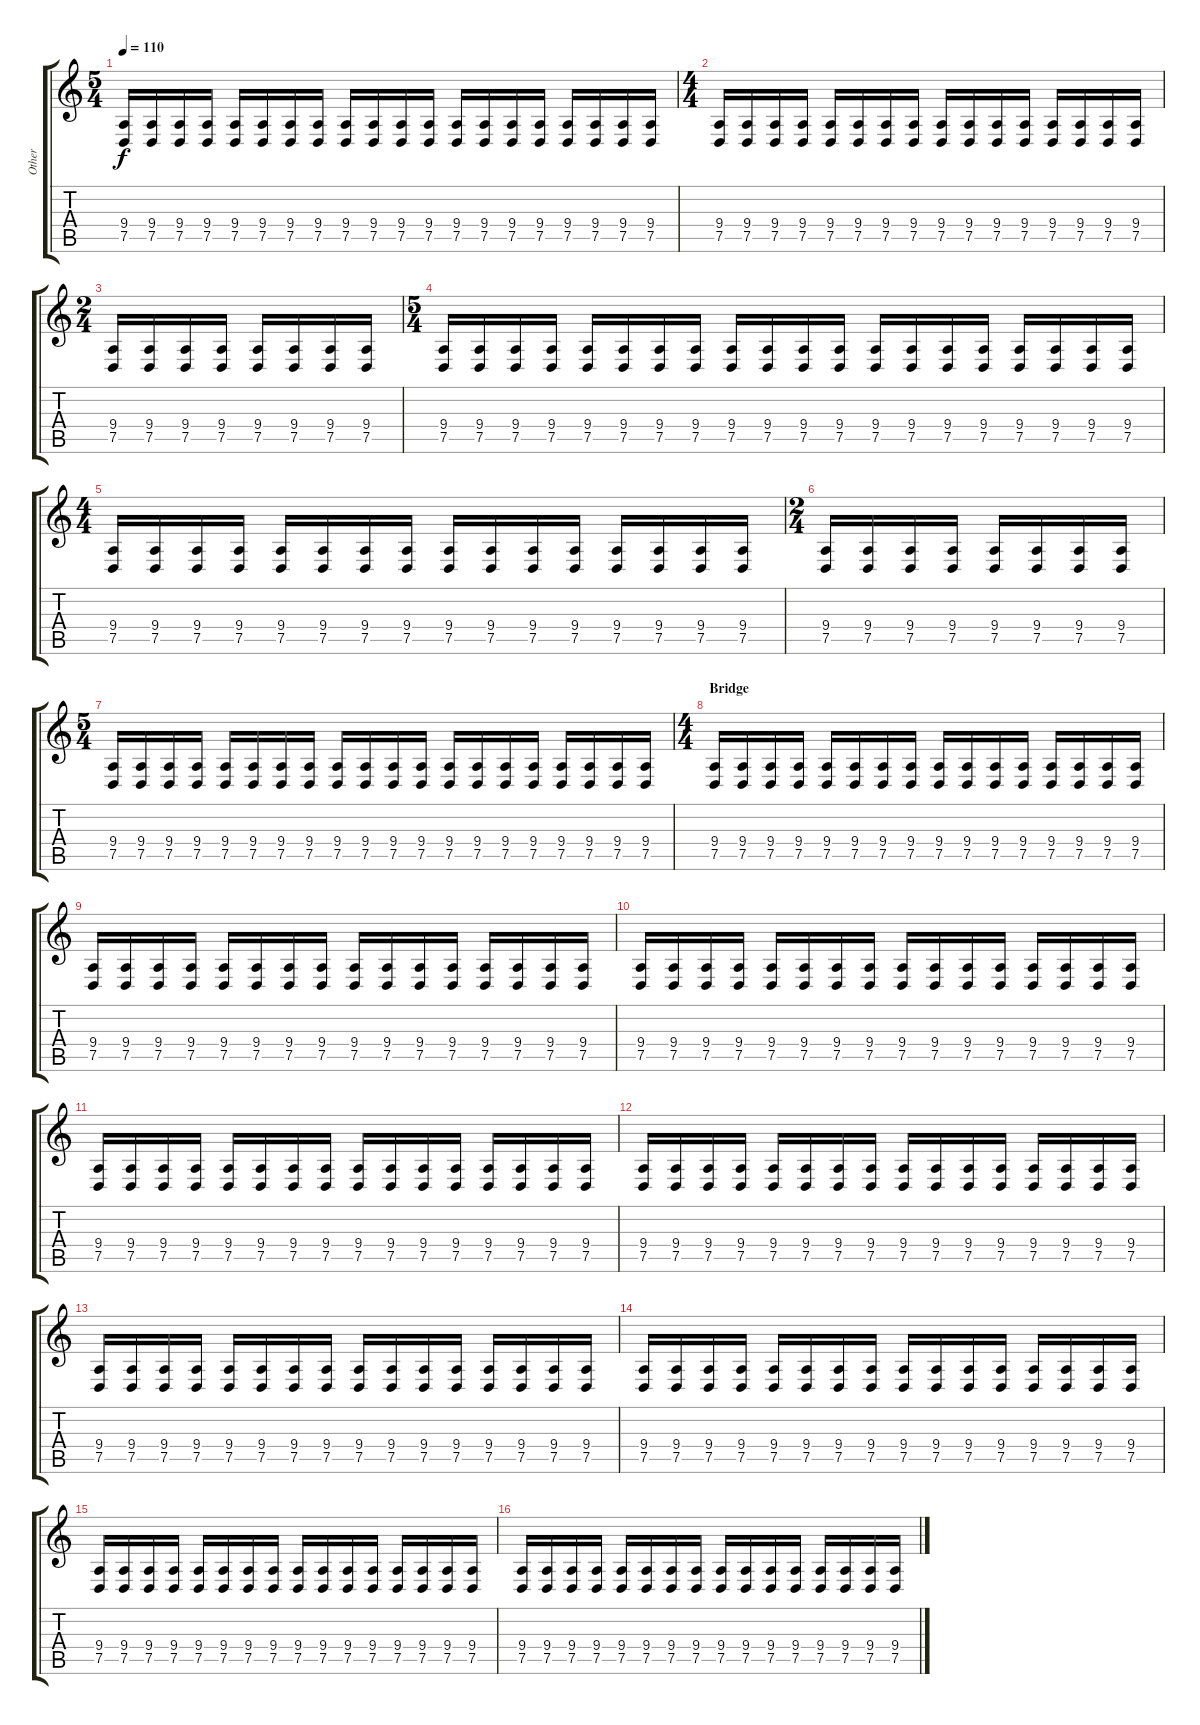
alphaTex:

\track ("Other" "Other") {instrument electricpiano2}
\staff {score tabs}
\tuning (D4 A3 F3 C3 G2 C2) {hide}
\ts (5 4)
\tempo 110
\clef g2
\ks c
(9.4 7.5).16{dy f} (9.4 7.5).16 (9.4 7.5).16 (9.4 7.5).16 (9.4 7.5).16 (9.4 7.5).16 (9.4 7.5).16 (9.4 7.5).16 (9.4 7.5).16 (9.4 7.5).16 (9.4 7.5).16 (9.4 7.5).16 (9.4 7.5).16 (9.4 7.5).16 (9.4 7.5).16 (9.4 7.5).16 (9.4 7.5).16 (9.4 7.5).16 (9.4 7.5).16 (9.4 7.5).16 |
\ts (4 4)
(9.4 7.5).16 (9.4 7.5).16 (9.4 7.5).16 (9.4 7.5).16 (9.4 7.5).16 (9.4 7.5).16 (9.4 7.5).16 (9.4 7.5).16 (9.4 7.5).16 (9.4 7.5).16 (9.4 7.5).16 (9.4 7.5).16 (9.4 7.5).16 (9.4 7.5).16 (9.4 7.5).16 (9.4 7.5).16 |
\ts (2 4)
(9.4 7.5).16 (9.4 7.5).16 (9.4 7.5).16 (9.4 7.5).16 (9.4 7.5).16 (9.4 7.5).16 (9.4 7.5).16 (9.4 7.5).16 |
\ts (5 4)
(9.4 7.5).16 (9.4 7.5).16 (9.4 7.5).16 (9.4 7.5).16 (9.4 7.5).16 (9.4 7.5).16 (9.4 7.5).16 (9.4 7.5).16 (9.4 7.5).16 (9.4 7.5).16 (9.4 7.5).16 (9.4 7.5).16 (9.4 7.5).16 (9.4 7.5).16 (9.4 7.5).16 (9.4 7.5).16 (9.4 7.5).16 (9.4 7.5).16 (9.4 7.5).16 (9.4 7.5).16 |
\ts (4 4)
(9.4 7.5).16 (9.4 7.5).16 (9.4 7.5).16 (9.4 7.5).16 (9.4 7.5).16 (9.4 7.5).16 (9.4 7.5).16 (9.4 7.5).16 (9.4 7.5).16 (9.4 7.5).16 (9.4 7.5).16 (9.4 7.5).16 (9.4 7.5).16 (9.4 7.5).16 (9.4 7.5).16 (9.4 7.5).16 |
\ts (2 4)
(9.4 7.5).16 (9.4 7.5).16 (9.4 7.5).16 (9.4 7.5).16 (9.4 7.5).16 (9.4 7.5).16 (9.4 7.5).16 (9.4 7.5).16 |
\ts (5 4)
(9.4 7.5).16 (9.4 7.5).16 (9.4 7.5).16 (9.4 7.5).16 (9.4 7.5).16 (9.4 7.5).16 (9.4 7.5).16 (9.4 7.5).16 (9.4 7.5).16 (9.4 7.5).16 (9.4 7.5).16 (9.4 7.5).16 (9.4 7.5).16 (9.4 7.5).16 (9.4 7.5).16 (9.4 7.5).16 (9.4 7.5).16 (9.4 7.5).16 (9.4 7.5).16 (9.4 7.5).16 |
\ts (4 4)
\section ("" "Bridge")
(9.4 7.5).16 (9.4 7.5).16 (9.4 7.5).16 (9.4 7.5).16 (9.4 7.5).16 (9.4 7.5).16 (9.4 7.5).16 (9.4 7.5).16 (9.4 7.5).16 (9.4 7.5).16 (9.4 7.5).16 (9.4 7.5).16 (9.4 7.5).16 (9.4 7.5).16 (9.4 7.5).16 (9.4 7.5).16 |
(9.4 7.5).16 (9.4 7.5).16 (9.4 7.5).16 (9.4 7.5).16 (9.4 7.5).16 (9.4 7.5).16 (9.4 7.5).16 (9.4 7.5).16 (9.4 7.5).16 (9.4 7.5).16 (9.4 7.5).16 (9.4 7.5).16 (9.4 7.5).16 (9.4 7.5).16 (9.4 7.5).16 (9.4 7.5).16 |
(9.4 7.5).16 (9.4 7.5).16 (9.4 7.5).16 (9.4 7.5).16 (9.4 7.5).16 (9.4 7.5).16 (9.4 7.5).16 (9.4 7.5).16 (9.4 7.5).16 (9.4 7.5).16 (9.4 7.5).16 (9.4 7.5).16 (9.4 7.5).16 (9.4 7.5).16 (9.4 7.5).16 (9.4 7.5).16 |
(9.4 7.5).16 (9.4 7.5).16 (9.4 7.5).16 (9.4 7.5).16 (9.4 7.5).16 (9.4 7.5).16 (9.4 7.5).16 (9.4 7.5).16 (9.4 7.5).16 (9.4 7.5).16 (9.4 7.5).16 (9.4 7.5).16 (9.4 7.5).16 (9.4 7.5).16 (9.4 7.5).16 (9.4 7.5).16 |
(9.4 7.5).16 (9.4 7.5).16 (9.4 7.5).16 (9.4 7.5).16 (9.4 7.5).16 (9.4 7.5).16 (9.4 7.5).16 (9.4 7.5).16 (9.4 7.5).16 (9.4 7.5).16 (9.4 7.5).16 (9.4 7.5).16 (9.4 7.5).16 (9.4 7.5).16 (9.4 7.5).16 (9.4 7.5).16 |
(9.4 7.5).16 (9.4 7.5).16 (9.4 7.5).16 (9.4 7.5).16 (9.4 7.5).16 (9.4 7.5).16 (9.4 7.5).16 (9.4 7.5).16 (9.4 7.5).16 (9.4 7.5).16 (9.4 7.5).16 (9.4 7.5).16 (9.4 7.5).16 (9.4 7.5).16 (9.4 7.5).16 (9.4 7.5).16 |
(9.4 7.5).16 (9.4 7.5).16 (9.4 7.5).16 (9.4 7.5).16 (9.4 7.5).16 (9.4 7.5).16 (9.4 7.5).16 (9.4 7.5).16 (9.4 7.5).16 (9.4 7.5).16 (9.4 7.5).16 (9.4 7.5).16 (9.4 7.5).16 (9.4 7.5).16 (9.4 7.5).16 (9.4 7.5).16 |
(9.4 7.5).16 (9.4 7.5).16 (9.4 7.5).16 (9.4 7.5).16 (9.4 7.5).16 (9.4 7.5).16 (9.4 7.5).16 (9.4 7.5).16 (9.4 7.5).16 (9.4 7.5).16 (9.4 7.5).16 (9.4 7.5).16 (9.4 7.5).16 (9.4 7.5).16 (9.4 7.5).16 (9.4 7.5).16 |
(9.4 7.5).16 (9.4 7.5).16 (9.4 7.5).16 (9.4 7.5).16 (9.4 7.5).16 (9.4 7.5).16 (9.4 7.5).16 (9.4 7.5).16 (9.4 7.5).16 (9.4 7.5).16 (9.4 7.5).16 (9.4 7.5).16 (9.4 7.5).16 (9.4 7.5).16 (9.4 7.5).16 (9.4 7.5).16
